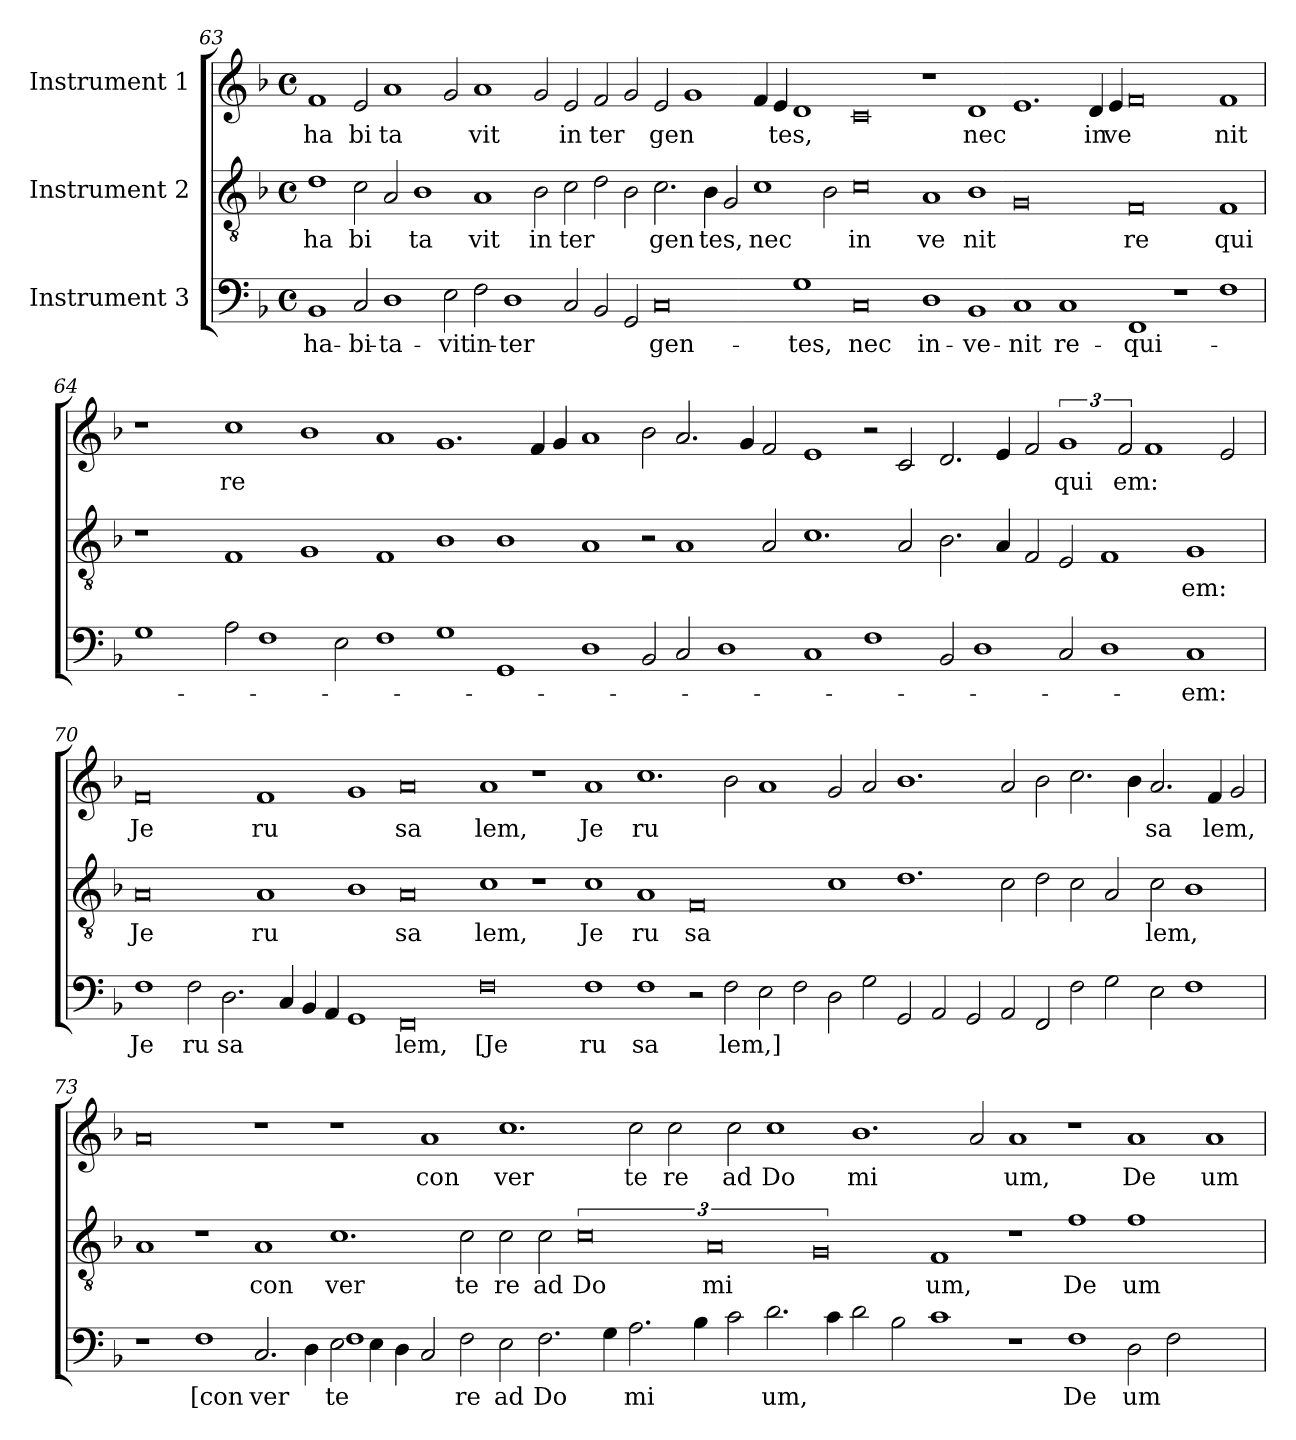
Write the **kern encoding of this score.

**kern	**text	**kern	**text	**kern	**text
*part3	*part3	*part2	*part2	*part1	*part1
*staff3	*staff3	*staff2	*staff2	*staff1	*staff1
*I"Instrument 3	*	*I"Instrument 2	*	*I"Instrument 1	*
!!LO:LB:g=z
*clefF4	*	*clefGv2	*	*clefG2	*
*k[b-]	*	*k[b-]	*	*k[b-]	*
*F:	*	*F:	*	*F:	*
*M4/4	*	*M4/4	*	*M4/4	*
*met(c)	*	*met(c)	*	*met(c)	*
=63	=63	=63	=63	=63	=63
!	!LO:LY:b:cj	!	!LO:LY:b:cj	!	!LO:LY:b:cj
1BB-	ha-	1d	ha	1f	ha
!	!LO:LY:b:cj	!	!LO:LY:b:cj	!	!LO:LY:b:cj
2C/	-bi-	2c\	bi	2e/	bi
!	!LO:LY:b:cj	!	!	!	!LO:LY:b:cj
1D	-ta-	2A/	.	1a	ta
!	!	!	!LO:LY:b:cj	!	!
.	.	1B-	ta	.	.
!	!LO:LY:b:cj	!	!	!	!
2E\	-vit	.	.	2g/	.
!	!LO:LY:b:cj	!	!LO:LY:b:cj	!	!LO:LY:b:cj
2F\	in-	1A	vit	1a	vit
!	!LO:LY:b:cj	!	!	!	!
1D	-ter	.	.	.	.
!	!	!	!LO:LY:b:cj	!	!
.	.	2B-\	in	2g/	.
!	!	!	!LO:LY:b	!	!LO:LY:b:cj
2C/	.	2c\	ter	2e/	in
!	!	!	!	!	!LO:LY:b
2BB-/	.	2d\	.	2f/	ter
2GG/	.	2B-\	.	2g/	.
!	!LO:LY:b:cj	!	!LO:LY:b:cj	!	!LO:LY:b
0C	gen-	2.c\	gen	2e/	gen
.	.	.	.	1g	.
!	!	!	!LO:LY:b	!	!
.	.	4B-\	tes,	.	.
.	.	2G/	.	.	.
!	!	!	!LO:LY:b:cj	!	!
.	.	1c	nec	4f/	.
!	!	!	!	!	!LO:LY:b
.	.	.	.	4e/	tes,
!	!LO:LY:b:cj	!	!	!	!
1G	-tes,	.	.	1d	.
.	.	2B-\	.	.	.
!	!LO:LY:b:cj	!	!LO:LY:b:cj	!	!
0C	nec	0c	in	0c	.
!	!LO:LY:b:cj	!	!LO:LY:b:cj	!	!
1D	in-	1A	ve	1r	.
!	!LO:LY:b:cj	!	!LO:LY:b:cj	!	!LO:LY:b:cj
1BB-	-ve-	1B-	nit	1d	nec
!	!LO:LY:b:cj	!	!	!	!
1C	-nit	0G	.	1.e	.
!	!LO:LY:b:cj	!	!	!	!
1C	re-	.	.	.	.
!	!	!	!	!	!LO:LY:b:cj
.	.	.	.	4d/	in
!	!	!	!	!	!LO:LY:b:cj
.	.	.	.	4e/	ve
!	!LO:LY:b:cj	!	!LO:LY:b:cj	!	!
1FF	-qui-	0F	re	0f	.
1r	.	.	.	.	.
!	!	!	!LO:LY:b:cj	!	!LO:LY:b:cj
1F	.	1F	qui	1f	nit
!!LO:PB:g=z
=64	=64	=64	=64	=64	=64
*^	*	*^	*	*	*
1G	2ryy	.	1r	2ryy	.	1r	.
.	4ryy	.	.	4ryy	.	.	.
.	8ryy	.	.	8ryy	.	.	.
.	32.ryy	.	.	32.ryy	.	.	.
.	1ryy	.	.	1ryy	.	.	.
!	!	!	!	!	!	!	!LO:LY:b:cj
2A\	.	.	1F	.	.	1cc	re
1F	.	.	.	.	.	.	.
.	1ryy	.	.	1ryy	.	.	.
.	.	.	1G	.	.	1b-	.
2E\	.	.	.	.	.	.	.
.	1ryy	.	.	1ryy	.	.	.
1F	.	.	1F	.	.	1a	.
.	1ryy	.	.	1ryy	.	.	.
1G	.	.	1B-	.	.	1.g	.
.	1ryy	.	.	1ryy	.	.	.
1GG	.	.	1B-	.	.	.	.
.	.	.	.	.	.	4f/	.
.	.	.	.	.	.	4g/	.
.	1ryy	.	.	1ryy	.	.	.
1D	.	.	1A	.	.	1a	.
.	1ryy	.	.	1ryy	.	.	.
2BB-/	.	.	2r	.	.	2b-\	.
2C/	.	.	1A	.	.	2.a/	.
.	1ryy	.	.	1ryy	.	.	.
1D	.	.	.	.	.	.	.
.	.	.	.	.	.	4g/	.
.	.	.	2A/	.	.	2f/	.
.	1ryy	.	.	1ryy	.	.	.
1C	.	.	1.c	.	.	1e	.
.	1ryy	.	.	1ryy	.	.	.
1F	.	.	.	.	.	2r	.
.	.	.	2A/	.	.	2c/	.
.	1ryy	.	.	1ryy	.	.	.
2BB-/	.	.	2.B-\	.	.	2.d/	.
1D	.	.	.	.	.	.	.
.	.	.	4A/	.	.	4e/	.
.	1ryy	.	.	1ryy	.	.	.
.	.	.	2F/	.	.	2f/	.
!	!	!	!	!	!	!	!LO:LY:b:cj
2C/	.	.	2E/	.	.	3%2g	qui
.	1ryy	.	.	1ryy	.	.	.
1D	.	.	1F	.	.	.	.
!	!	!	!	!	!	!	!LO:LY:b
.	.	.	.	.	.	3f/	em:
.	.	.	.	.	.	1f	.
.	1ryy	.	.	1ryy	.	.	.
!	!	!LO:LY:b	!	!	!LO:LY:b	!	!
1C	.	-em:	1G	.	em:	.	.
.	.	.	.	.	.	2e/	.
.	16ryy	.	.	16ryy	.	.	.
.	64ryy	.	.	64ryy	.	.	.
!!LO:LB:g=z
=70	=70	=70	=70	=70	=70	=70	=70
!	!	!LO:LY:b:cj	!	!	!LO:LY:b:cj	!	!LO:LY:b:cj
*v	*v	*	*	*	*	*	*
*	*	*v	*v	*	*	*
1F	Je	0A	Je	0f	Je
!	!LO:LY:b:cj	!	!	!	!
2F\	ru	.	.	.	.
!	!LO:LY:b:cj	!	!	!	!
2.D\	sa	.	.	.	.
!	!	!	!LO:LY:b:cj	!	!LO:LY:b:cj
.	.	1A	ru	1f	ru
4C/	.	.	.	.	.
4BB-/	.	.	.	.	.
4AA/	.	.	.	.	.
1GG	.	1B-	.	1g	.
!	!LO:LY:b:cj	!	!LO:LY:b:cj	!	!LO:LY:b:cj
0FF	lem,	0A	sa	0a	sa
!	!LO:LY:b:cj	!	!LO:LY:b:cj	!	!LO:LY:b:cj
0F	[Je	1c	lem,	1a	lem,
.	.	1r	.	1r	.
!	!LO:LY:b:cj	!	!LO:LY:b:cj	!	!LO:LY:b:cj
1F	ru	1c	Je	1a	Je
!	!LO:LY:b:cj	!	!LO:LY:b:cj	!	!LO:LY:b:cj
1F	sa	1A	ru	1.cc	ru
!	!	!	!LO:LY:b:cj	!	!
2r	.	0F	sa	.	.
!	!LO:LY:b	!	!	!	!
2F\	lem,]	.	.	2b-\	.
2E\	.	.	.	1a	.
2F\	.	.	.	.	.
2D\	.	1c	.	2g/	.
2G\	.	.	.	2a/	.
2GG/	.	1.d	.	1.b-	.
2AA/	.	.	.	.	.
2GG/	.	.	.	.	.
2AA/	.	2c\	.	2a/	.
2FF/	.	2d\	.	2b-\	.
2F\	.	2c\	.	2.cc\	.
2G\	.	2A/	.	.	.
.	.	.	.	4b-\	.
!	!	!	!LO:LY:b	!	!LO:LY:b:cj
2E\	.	2c\	lem,	2.a/	sa
1F	.	1B-	.	.	.
!	!	!	!	!	!LO:LY:b
.	.	.	.	4f/	lem,
.	.	.	.	2g/	.
!!LO:LB:g=z
=73	=73	=73	=73	=73	=73
*^	*	*	*	*	*
1r	0.ryy	.	1A	.	0a	.
!	!	!LO:LY:b:cj	!	!	!	!
1F	.	[con	1r	.	.	.
!	!	!LO:LY:b	!	!LO:LY:b:cj	!	!
2.C/	.	ver	1A	con	1r	.
4D\	.	.	.	.	.	.
!	!	!LO:LY:b:cj	!	!LO:LY:b:cj	!	!
2E\	1F	te	1.c	ver	1r	.
4E\	.	.	.	.	.	.
4D\	.	.	.	.	.	.
!	!	!	!	!	!	!LO:LY:b:cj
2C/	000ryy	.	.	.	1a	con
!	!	!LO:LY:b:cj	!	!LO:LY:b:cj	!	!
2F\	.	re	2c\	te	.	.
!	!	!LO:LY:b:cj	!	!LO:LY:b:cj	!	!LO:LY:b:cj
2E\	.	ad	2c\	re	1.cc	ver
!	!	!LO:LY:b	!	!LO:LY:b:cj	!	!
2.F\	.	Do	2c\	ad	.	.
!	!	!	!	!LO:LY:b:cj	!	!
.	.	.	3%4c	Do	.	.
4G\	.	.	.	.	.	.
!	!	!LO:LY:b	!	!	!	!LO:LY:b:cj
2.A\	.	mi	.	.	2cc\	te
!	!	!	!	!	!	!LO:LY:b:cj
.	.	.	.	.	2cc\	re
4B-\	.	.	.	.	.	.
!	!	!	!	!LO:LY:b:cj	!	!
.	.	.	3%4A	mi	.	.
!	!	!	!	!	!	!LO:LY:b:cj
2c\	.	.	.	.	2cc\	ad
!	!	!LO:LY:b	!	!	!	!LO:LY:b:cj
2.d\	.	um,	.	.	1cc	Do
.	.	.	3%4G	.	.	.
4c\	.	.	.	.	.	.
!	!	!	!	!	!	!LO:LY:b:cj
2d\	.	.	.	.	1.b-	mi
2B-\	.	.	.	.	.	.
!	!	!	!	!LO:LY:b:cj	!	!
1c	.	.	1F	um,	.	.
.	.	.	.	.	2a/	.
!	!	!	!	!	!	!LO:LY:b:cj
1r	.	.	1r	.	1a	um,
!	!	!LO:LY:b:cj	!	!LO:LY:b:cj	!	!
1ryy	1F	De	1f	De	1r	.
!	!	!LO:LY:b	!	!LO:LY:b:cj	!	!LO:LY:b:cj
2D\	1ryy	um	1f	um	1a	De
2F\	.	.	.	.	.	.
!	!	!	!	!	!	!LO:LY:b:cj
1ryy	1ryy	.	1ryy	.	1a	um
*v	*v	*	*	*	*	*
=	=	=	=	=	=
*-	*-	*-	*-	*-	*-
